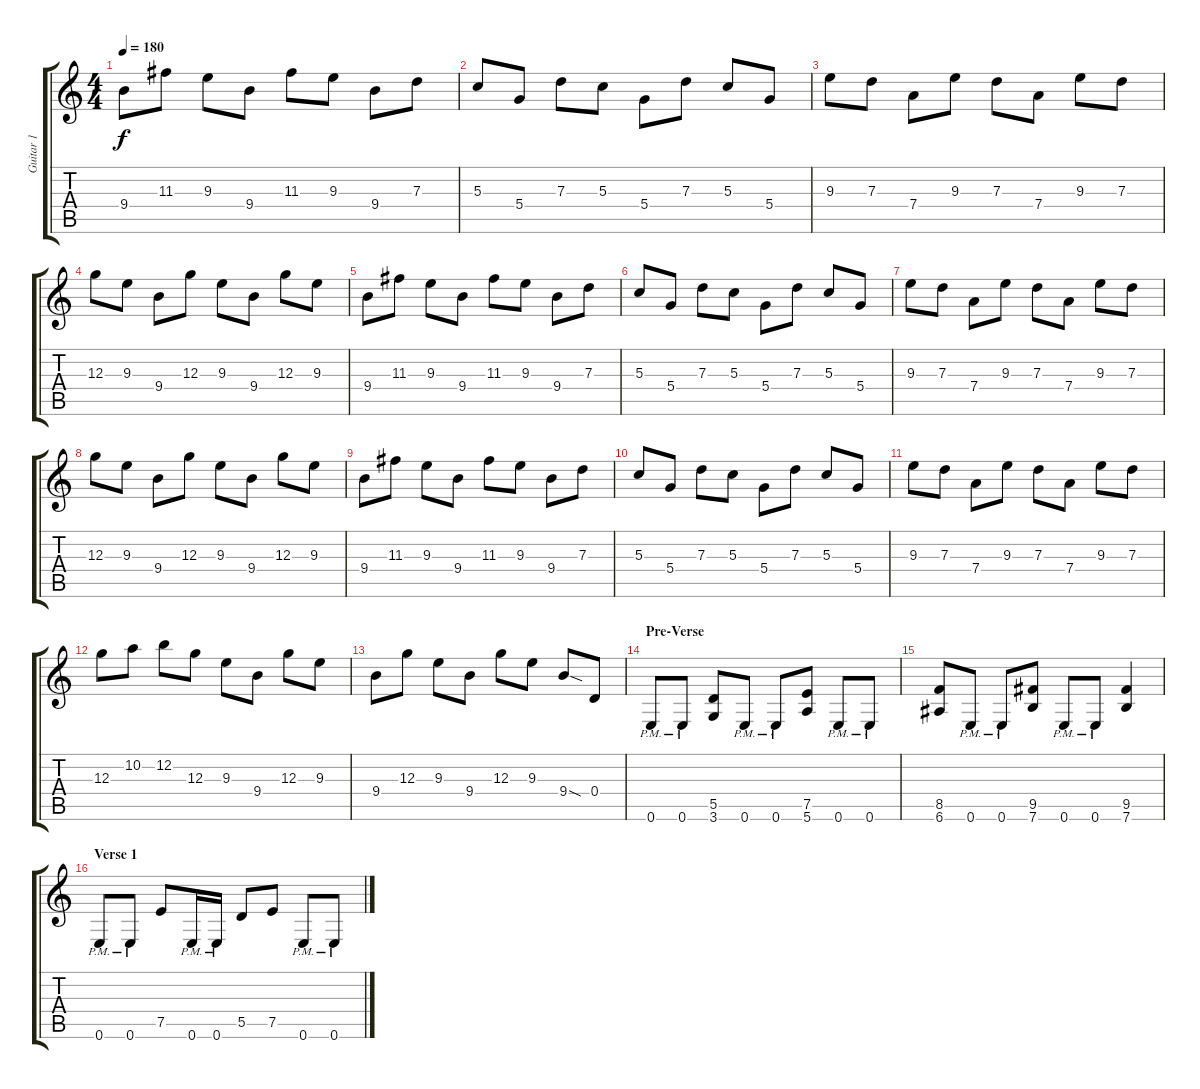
\track ("Guitar 1" "Guitar 1") {instrument overdrivenguitar}
\staff {score tabs}
\tuning (E4 B3 G3 D3 A2 E2) {hide}
\ts (4 4)
\tempo 180
\clef g2
\ks c
9.4.8{dy f} 11.3.8 9.3.8 9.4.8 11.3.8 9.3.8 9.4.8 7.3.8 |
5.3.8 5.4.8 7.3.8 5.3.8 5.4.8 7.3.8 5.3.8 5.4.8 |
9.3.8 7.3.8 7.4.8 9.3.8 7.3.8 7.4.8 9.3.8 7.3.8 |
12.3.8 9.3.8 9.4.8 12.3.8 9.3.8 9.4.8 12.3.8 9.3.8 |
9.4.8 11.3.8 9.3.8 9.4.8 11.3.8 9.3.8 9.4.8 7.3.8 |
5.3.8 5.4.8 7.3.8 5.3.8 5.4.8 7.3.8 5.3.8 5.4.8 |
9.3.8 7.3.8 7.4.8 9.3.8 7.3.8 7.4.8 9.3.8 7.3.8 |
12.3.8 9.3.8 9.4.8 12.3.8 9.3.8 9.4.8 12.3.8 9.3.8 |
9.4.8 11.3.8 9.3.8 9.4.8 11.3.8 9.3.8 9.4.8 7.3.8 |
5.3.8 5.4.8 7.3.8 5.3.8 5.4.8 7.3.8 5.3.8 5.4.8 |
9.3.8 7.3.8 7.4.8 9.3.8 7.3.8 7.4.8 9.3.8 7.3.8 |
12.3.8 10.2.8 12.2.8 12.3.8 9.3.8 9.4.8 12.3.8 9.3.8 |
9.4.8 12.3.8 9.3.8 9.4.8 12.3.8 9.3.8 9.4{sod}.8 0.4.8 |
\section ("" "Pre-Verse")
0.6{pm}.8 0.6{pm}.8 (5.5 3.6).8 0.6{pm}.8 0.6{pm}.8 (7.5 5.6).8 0.6{pm}.8 0.6{pm}.8 |
(8.5 6.6).8 0.6{pm}.8 0.6{pm}.8 (9.5 7.6).8 0.6{pm}.8 0.6{pm}.8 (9.5 7.6).4 |
\section ("" "Verse 1")
0.6{pm}.8 0.6{pm}.8 7.5.8 0.6{pm}.16 0.6{pm}.16 5.5.8 7.5.8 0.6{pm}.8 0.6{pm}.8
